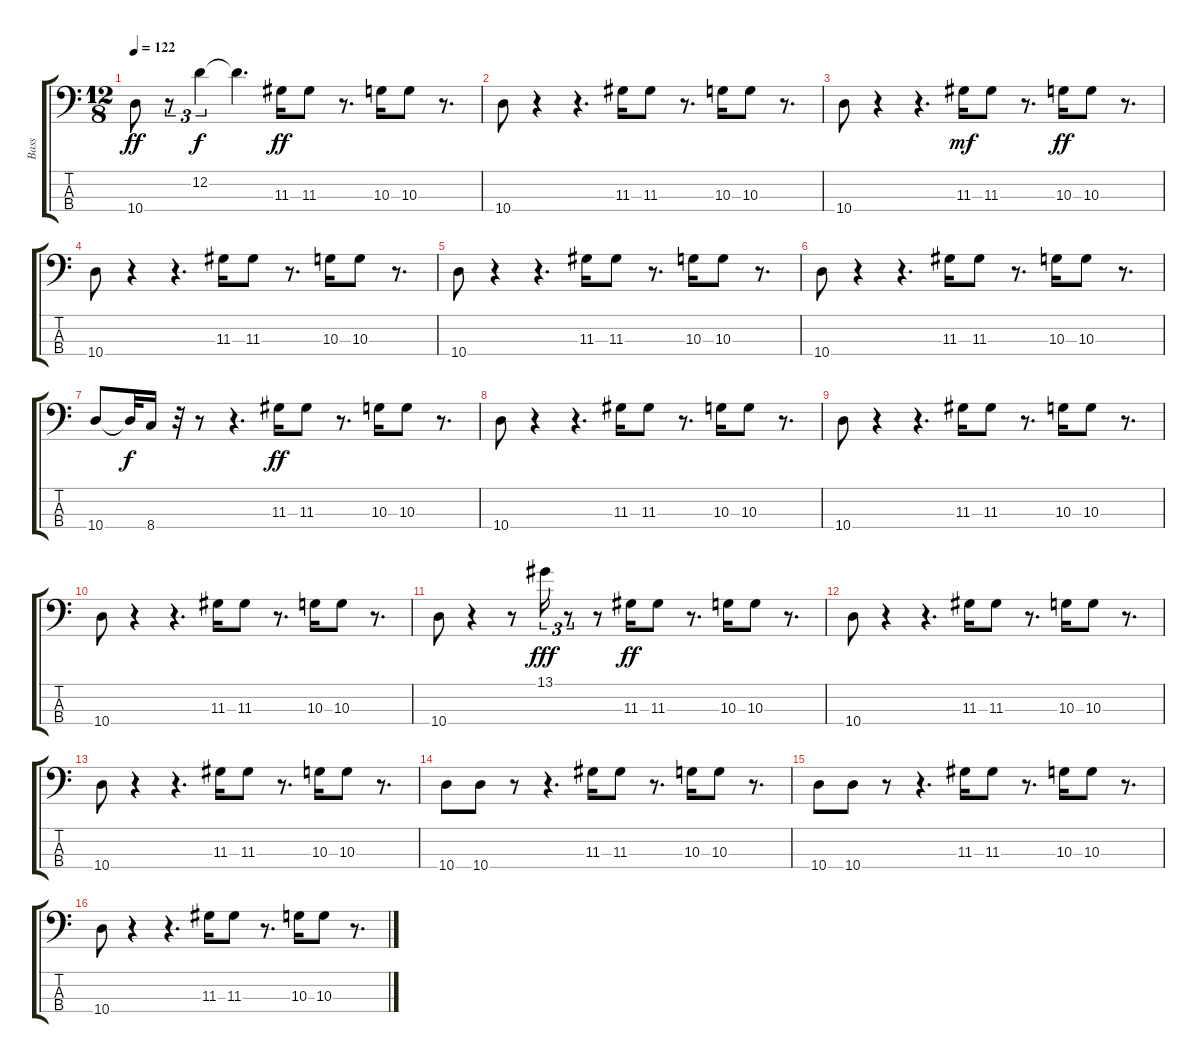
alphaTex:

\track ("Bass" "Bass") {instrument electricbassfinger}
\staff {score tabs}
\tuning (G2 D2 A1 E1) {hide}
\ts (12 8)
\tempo 122
\clef f4
\ks c
10.4.8{dy ff} r.8{tu (3 2)} 12.2.4{tu (3 2) dy f} 12.2{t}.4{d} 11.3.16{dy ff} 11.3.8 r.8{d} 10.3.16 10.3.8 r.8{d} |
10.4.8 r.4 r.4{d} 11.3.16 11.3.8 r.8{d} 10.3.16 10.3.8 r.8{d} |
10.4.8 r.4 r.4{d} 11.3.16{dy mf} 11.3.8 r.8{d} 10.3.16{dy ff} 10.3.8 r.8{d} |
10.4.8 r.4 r.4{d} 11.3.16 11.3.8 r.8{d} 10.3.16 10.3.8 r.8{d} |
10.4.8 r.4 r.4{d} 11.3.16 11.3.8 r.8{d} 10.3.16 10.3.8 r.8{d} |
10.4.8 r.4 r.4{d} 11.3.16 11.3.8 r.8{d} 10.3.16 10.3.8 r.8{d} |
10.4.8 10.4{t}.32{dy f} 8.4.16 r.32 r.8 r.4{d} 11.3.16{dy ff} 11.3.8 r.8{d} 10.3.16 10.3.8 r.8{d} |
10.4.8 r.4 r.4{d} 11.3.16 11.3.8 r.8{d} 10.3.16 10.3.8 r.8{d} |
10.4.8 r.4 r.4{d} 11.3.16 11.3.8 r.8{d} 10.3.16 10.3.8 r.8{d} |
10.4.8 r.4 r.4{d} 11.3.16 11.3.8 r.8{d} 10.3.16 10.3.8 r.8{d} |
10.4.8 r.4 r.8 13.1.16{tu (3 2) dy fff} r.8{tu (3 2)} r.8 11.3.16{dy ff} 11.3.8 r.8{d} 10.3.16 10.3.8 r.8{d} |
10.4.8 r.4 r.4{d} 11.3.16 11.3.8 r.8{d} 10.3.16 10.3.8 r.8{d} |
10.4.8 r.4 r.4{d} 11.3.16 11.3.8 r.8{d} 10.3.16 10.3.8 r.8{d} |
10.4.8 10.4.8 r.8 r.4{d} 11.3.16 11.3.8 r.8{d} 10.3.16 10.3.8 r.8{d} |
10.4.8 10.4.8 r.8 r.4{d} 11.3.16 11.3.8 r.8{d} 10.3.16 10.3.8 r.8{d} |
10.4.8 r.4 r.4{d} 11.3.16 11.3.8 r.8{d} 10.3.16 10.3.8 r.8{d}
